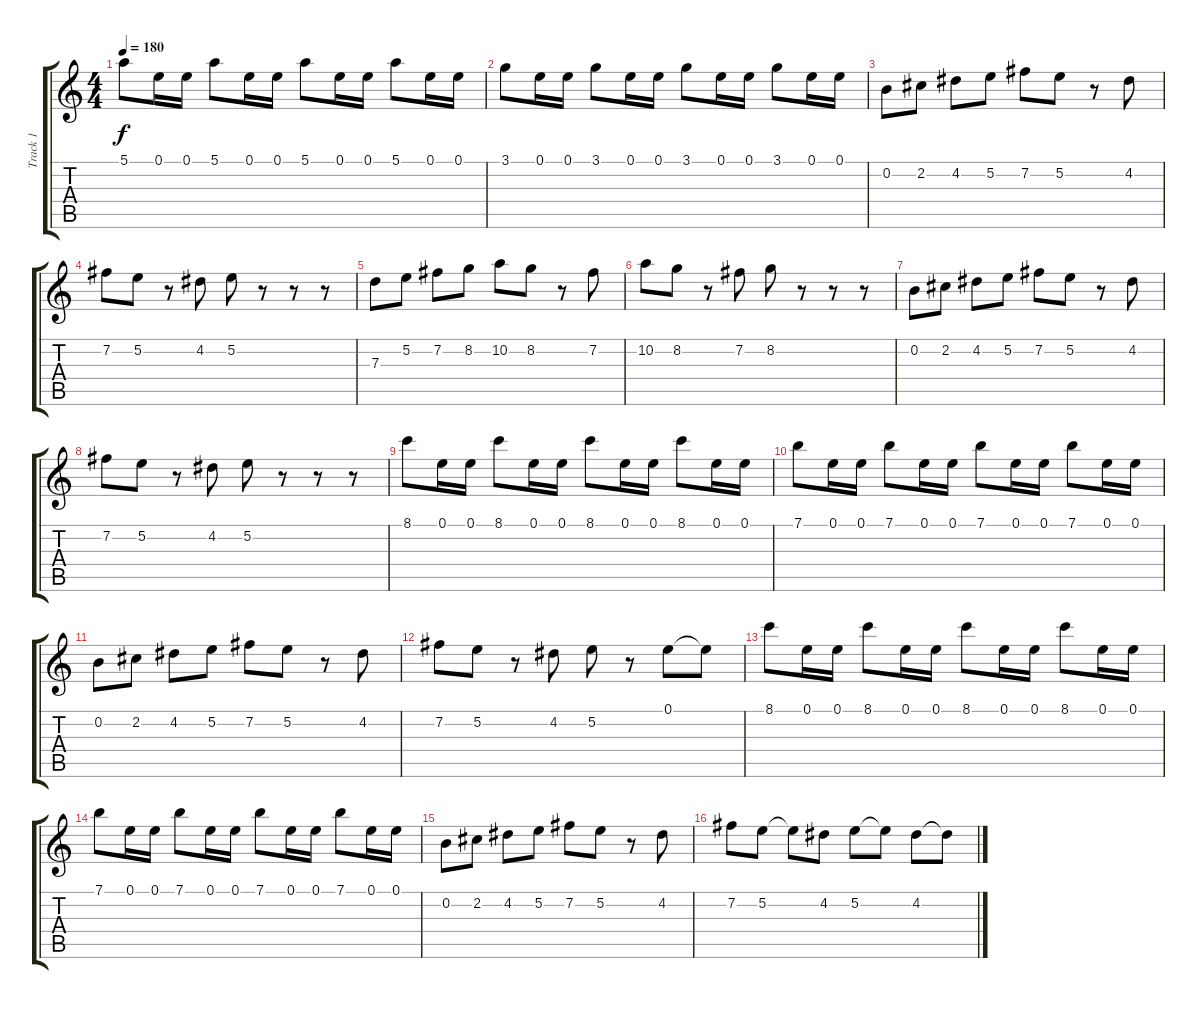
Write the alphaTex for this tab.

\track ("Track 1" "Track 1") {instrument distortionguitar}
\staff {score tabs}
\tuning (E4 B3 G3 D3 A2 E2) {hide}
\ts (4 4)
\tempo 180
\clef g2
\ks c
5.1.8{dy f} 0.1.16 0.1.16 5.1.8 0.1.16 0.1.16 5.1.8 0.1.16 0.1.16 5.1.8 0.1.16 0.1.16 |
3.1.8 0.1.16 0.1.16 3.1.8 0.1.16 0.1.16 3.1.8 0.1.16 0.1.16 3.1.8 0.1.16 0.1.16 |
0.2.8 2.2.8 4.2.8 5.2.8 7.2.8 5.2.8 r.8 4.2.8 |
7.2.8 5.2.8 r.8 4.2.8 5.2.8 r.8 r.8 r.8 |
7.3.8 5.2.8 7.2.8 8.2.8 10.2.8 8.2.8 r.8 7.2.8 |
10.2.8 8.2.8 r.8 7.2.8 8.2.8 r.8 r.8 r.8 |
0.2.8 2.2.8 4.2.8 5.2.8 7.2.8 5.2.8 r.8 4.2.8 |
7.2.8 5.2.8 r.8 4.2.8 5.2.8 r.8 r.8 r.8 |
8.1.8 0.1.16 0.1.16 8.1.8 0.1.16 0.1.16 8.1.8 0.1.16 0.1.16 8.1.8 0.1.16 0.1.16 |
7.1.8 0.1.16 0.1.16 7.1.8 0.1.16 0.1.16 7.1.8 0.1.16 0.1.16 7.1.8 0.1.16 0.1.16 |
0.2.8 2.2.8 4.2.8 5.2.8 7.2.8 5.2.8 r.8 4.2.8 |
7.2.8 5.2.8 r.8 4.2.8 5.2.8 r.8 0.1.8 0.1{t}.8 |
8.1.8 0.1.16 0.1.16 8.1.8 0.1.16 0.1.16 8.1.8 0.1.16 0.1.16 8.1.8 0.1.16 0.1.16 |
7.1.8 0.1.16 0.1.16 7.1.8 0.1.16 0.1.16 7.1.8 0.1.16 0.1.16 7.1.8 0.1.16 0.1.16 |
0.2.8 2.2.8 4.2.8 5.2.8 7.2.8 5.2.8 r.8 4.2.8 |
7.2.8 5.2.8 5.2{t}.8 4.2.8 5.2.8 5.2{t}.8 4.2.8 4.2{t}.8
